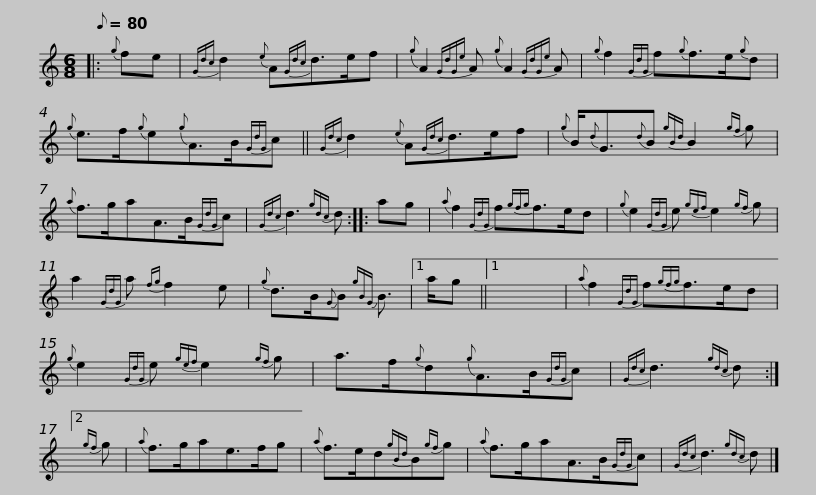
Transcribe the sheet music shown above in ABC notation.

X:1
L:1/8
Q:1/8=80
M:6/8
I:linebreak $
K:C
V:1 treble
V:1
|:{g} fe |{Gdc} d2{e} A{Gdc}d>ef |{g} A2{GdGe} A{g} A2{GdGe} A |${g} f2{GdG} f{g}f>e{g}d |{g} e>f{g}e{g}A>B{GdG}c || %5
{Gdc} d2{e} A{Gdc}d>ef |${g} B/{d}G3/2{d}B{gBd} B2{gf} g |{a} f>gaA>B{GdG}c |{Gdc} d3{gdc} d ::$ ag | %10
{a} f2{GdG} f{gfg}f>ed |{g} e2{GdG} e{gef} e2{gf} g | a2{GdG} a{fg} f2 e |${g} d>B{G}B{gBG} B3/2 |1 a/g ||1 %15
 x6 |{a} f2{GdG} f{gfg}f>ed |{g} e2{GdG} e{gef} e2{gf} g |$ a>f{g}d{g}A>B{GdG}c |{Gdc} d3{gdc} d :|2 %20
{gf} g |${a} f>gae>fg |{a} f>ed{gBd}B{gf}g |{a} f>gaA>B{GdG}c |${Gdc} d3{gdc} d |] %25
